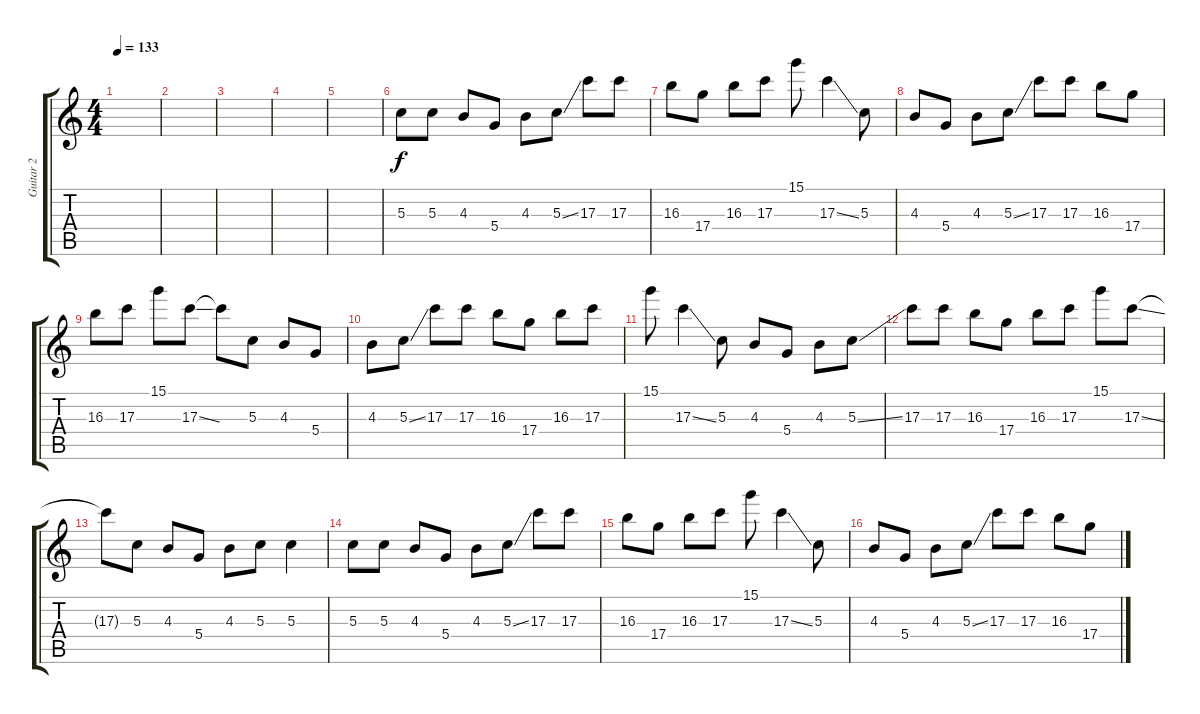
\track ("Guitar 2" "Guitar 2") {instrument distortionguitar}
\staff {score tabs}
\tuning (E4 B3 G3 D3 A2 E2) {hide}
\ts (4 4)
\tempo 133
\clef g2
\ks c
|
|
|
|
|
5.3.8 5.3.8 4.3.8 5.4.8 4.3.8 5.3{ss}.8 17.3.8 17.3.8 |
16.3.8 17.4.8 16.3.8 17.3.8 15.1.8 17.3{ss}.4 5.3.8 |
4.3.8 5.4.8 4.3.8 5.3{ss}.8 17.3.8 17.3.8 16.3.8 17.4.8 |
16.3.8 17.3.8 15.1.8 17.3{ss}.8 17.3{t}.8 5.3.8 4.3.8 5.4.8 |
4.3.8 5.3{ss}.8 17.3.8 17.3.8 16.3.8 17.4.8 16.3.8 17.3.8 |
15.1.8 17.3{ss}.4 5.3.8 4.3.8 5.4.8 4.3.8 5.3{ss}.8 |
17.3.8 17.3.8 16.3.8 17.4.8 16.3.8 17.3.8 15.1.8 17.3{ss}.8 |
17.3{t}.8 5.3.8 4.3.8 5.4.8 4.3.8 5.3.8 5.3.4 |
5.3.8 5.3.8 4.3.8 5.4.8 4.3.8 5.3{ss}.8 17.3.8 17.3.8 |
16.3.8 17.4.8 16.3.8 17.3.8 15.1.8 17.3{ss}.4 5.3.8 |
4.3.8 5.4.8 4.3.8 5.3{ss}.8 17.3.8 17.3.8 16.3.8 17.4.8
